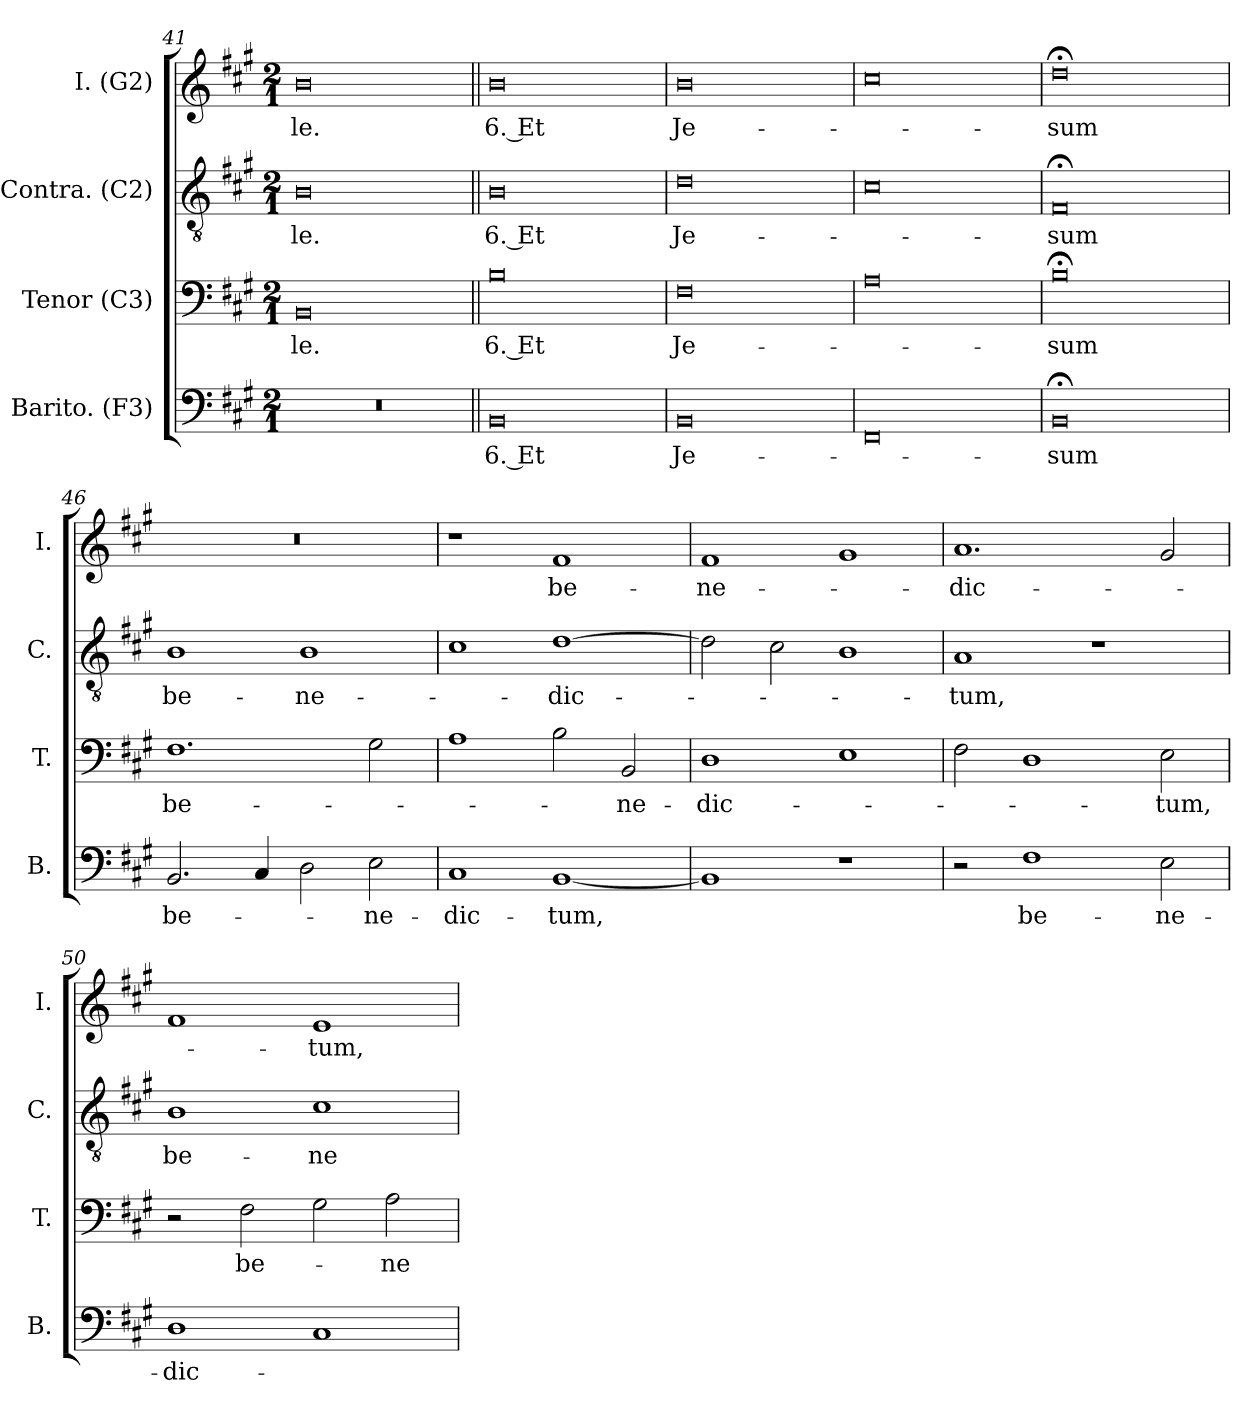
**kern	**text	**kern	**text	**kern	**text	**kern	**text
*part4	*part4	*part3	*part3	*part2	*part2	*part1	*part1
*staff4	*staff4	*staff3	*staff3	*staff2	*staff2	*staff1	*staff1
*I"Barito. (F3)	*	*I"Tenor (C3)	*	*I"Contra. (C2)	*	*I"I. (G2)	*
*I'B.	*	*I'T.	*	*I'C.	*	*I'I.	*
*clefF4	*	*clefF4	*	*clefGv2	*	*clefG2	*
*	*	*ITrd7c12	*	*ITrd7c12	*	*	*
*k[f#c#g#]	*	*k[f#c#g#]	*	*k[f#c#g#]	*	*k[f#c#g#]	*
*A:	*	*A:	*	*A:	*	*A:	*
*M2/1	*	*M2/1	*	*M2/1	*	*M2/1	*
=41	=41	=41	=41	=41	=41	=41	=41
!LO:N:vis=1	!	!	!	!	!	!	!
!	!	!	!LO:LY:b:color=#000000	!	!	!	!
!	!	!	!	!	!LO:LY:b:color=#000000	!	!
!	!	!	!	!	!	!	!LO:LY:b:color=#000000
0r	.	0BBBi	-le.	0BBi	-le.	0bi	-le.
=42||	=42||	=42||	=42||	=42||	=42||	=42||	=42||
!	!LO:LY:b:color=#000000	!	!	!	!	!	!
!	!	!	!LO:LY:b:color=#000000	!	!	!	!
!	!	!	!	!	!LO:LY:b:color=#000000	!	!
!	!	!	!	!	!	!	!LO:LY:b:color=#000000
0BBi	6. Et	0BBi	6. Et	0BBi	6. Et	0bi	6. Et
=43	=43	=43	=43	=43	=43	=43	=43
!	!LO:LY:b:color=#000000	!	!	!	!	!	!
!	!	!	!LO:LY:b:color=#000000	!	!	!	!
!	!	!	!	!	!LO:LY:b:color=#000000	!	!
!	!	!	!	!	!	!	!LO:LY:b:color=#000000
0BBi	Je-	0FF#i	Je-	0Di	Je-	0bi	Je-
!!LO:LB:g=z
=44	=44	=44	=44	=44	=44	=44	=44
0FF#i	.	0AAi	.	0C#i	.	0cc#i	.
=45	=45	=45	=45	=45	=45	=45	=45
!	!LO:LY:b:color=#000000	!	!	!	!	!	!
!	!	!	!LO:LY:b:color=#000000	!	!	!	!
!	!	!	!	!	!LO:LY:b:color=#000000	!	!
!	!	!	!	!	!	!	!LO:LY:b:color=#000000
0BB;i	-sum	0BB;i	-sum	0FF#;i	-sum	0dd;i	-sum
=46	=46	=46	=46	=46	=46	=46	=46
!	!LO:LY:b:color=#000000	!	!	!	!	!	!
!	!	!	!LO:LY:b:color=#000000	!	!	!	!
!	!	!	!	!	!LO:LY:b:color=#000000	!LO:N:vis=1	!
2.BBi/	be-	1.FF#i	be-	1BBi	be-	0r	.
4C#i/	.	.	.	.	.	.	.
!	!	!	!	!	!LO:LY:b:color=#000000	!	!
2Di\	.	.	.	1BBi	-ne-	.	.
!	!LO:LY:b:color=#000000	!	!	!	!	!	!
2Ei\	-ne-	2GG#i\	.	.	.	.	.
=47	=47	=47	=47	=47	=47	=47	=47
!	!LO:LY:b:color=#000000	!	!	!	!	!	!
1C#i	-dic-	1AAi	.	1C#i	.	1r	.
!	!LO:LY:b:color=#000000	!	!	!	!	!	!
!	!	!	!	!	!LO:LY:b:color=#000000	!	!
!	!	!	!	!	!	!	!LO:LY:b:color=#000000
[1BBi	-tum,	2BBi\	.	[1Di	-dic-	1f#i	be-
!	!	!	!LO:LY:b:color=#000000	!	!	!	!
.	.	2BBBi/	-ne-	.	.	.	.
=48	=48	=48	=48	=48	=48	=48	=48
!	!	!	!LO:LY:b:color=#000000	!	!	!	!
!	!	!	!	!	!	!	!LO:LY:b:color=#000000
1BBi]	.	1DDi	-dic-	2Di\]	.	1f#i	-ne-
.	.	.	.	2C#i\	.	.	.
1r	.	1EEi	.	1BBi	.	1g#i	.
=49	=49	=49	=49	=49	=49	=49	=49
!	!	!	!	!	!LO:LY:b:color=#000000	!	!
!	!	!	!	!	!	!	!LO:LY:b:color=#000000
2r	.	2FF#i\	.	1AAi	-tum,	1.ai	-dic-
!	!LO:LY:b:color=#000000	!	!	!	!	!	!
1F#i	be-	1DDi	.	.	.	.	.
.	.	.	.	1r	.	.	.
!	!LO:LY:b:color=#000000	!	!	!	!	!	!
!	!	!	!LO:LY:b:color=#000000	!	!	!	!
2Ei\	-ne-	2EEi\	-tum,	.	.	2g#i/	.
!!LO:LB:g=z
=50	=50	=50	=50	=50	=50	=50	=50
!	!LO:LY:b:color=#000000	!	!	!	!	!	!
!	!	!	!	!	!LO:LY:b:color=#000000	!	!
1Di	-dic-	2r	.	1BBi	be-	1f#i	.
!	!	!	!LO:LY:b:color=#000000	!	!	!	!
.	.	2FF#i\	be-	.	.	.	.
!	!	!	!	!	!LO:LY:b:color=#000000	!	!
!	!	!	!	!	!	!	!LO:LY:b:color=#000000
1C#i	.	2GG#i\	.	1C#i	-ne-	1ei	-tum,
!	!	!	!LO:LY:b:color=#000000	!	!	!	!
.	.	2AAi\	-ne-	.	.	.	.
=	=	=	=	=	=	=	=
*-	*-	*-	*-	*-	*-	*-	*-
